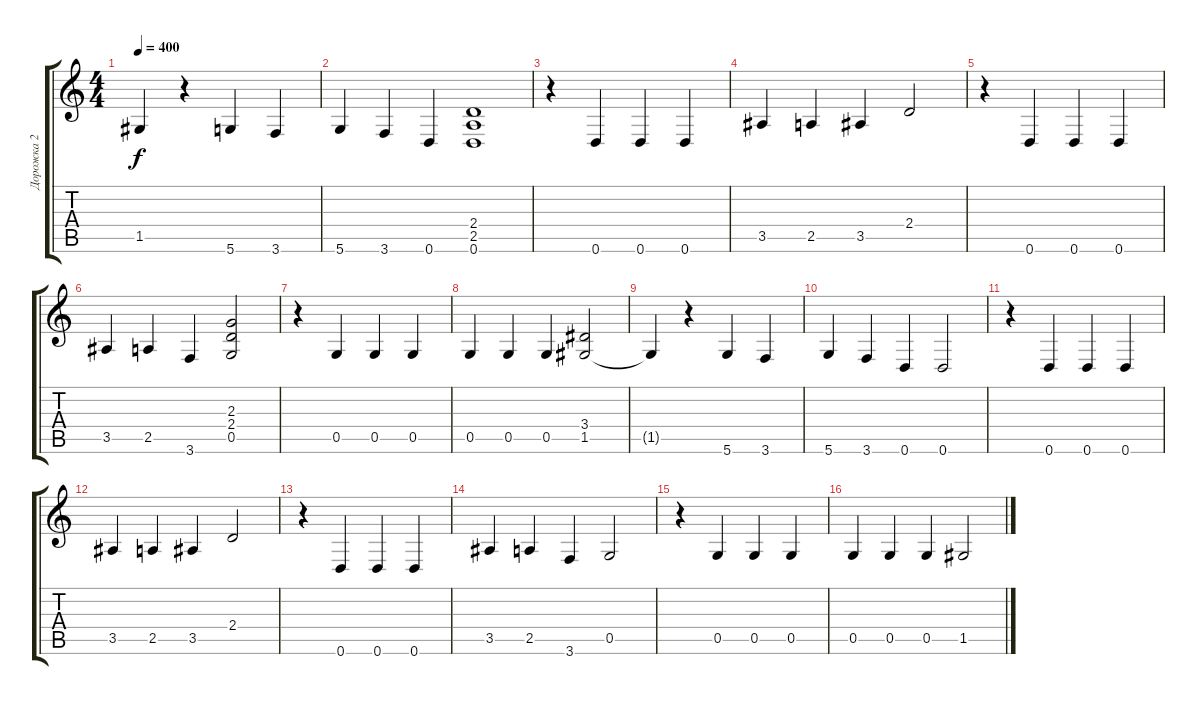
\track ("Дорожка 2" "Дорожка 2") {instrument overdrivenguitar}
\staff {score tabs}
\tuning (D4 A3 F3 C3 G2 D2) {hide}
\ts (4 4)
\tempo 400
\clef g2
\ks c
1.5{t}.4{dy f} r.4 5.6.4 3.6.4 |
5.6.4 3.6.4 0.6.4 (2.4 2.5 0.6).1 |
r.4 0.6.4 0.6.4 0.6.4 |
3.5.4 2.5.4 3.5.4 2.4.2 |
r.4 0.6.4 0.6.4 0.6.4 |
3.5.4 2.5.4 3.6.4 (2.3 2.4 0.5).2 |
r.4 0.5.4 0.5.4 0.5.4 |
0.5.4 0.5.4 0.5.4 (3.4 1.5).2 |
1.5{t}.4 r.4 5.6.4 3.6.4 |
5.6.4 3.6.4 0.6.4 0.6.2 |
r.4 0.6.4 0.6.4 0.6.4 |
3.5.4 2.5.4 3.5.4 2.4.2 |
r.4 0.6.4 0.6.4 0.6.4 |
3.5.4 2.5.4 3.6.4 0.5.2 |
r.4 0.5.4 0.5.4 0.5.4 |
0.5.4 0.5.4 0.5.4 1.5.2
